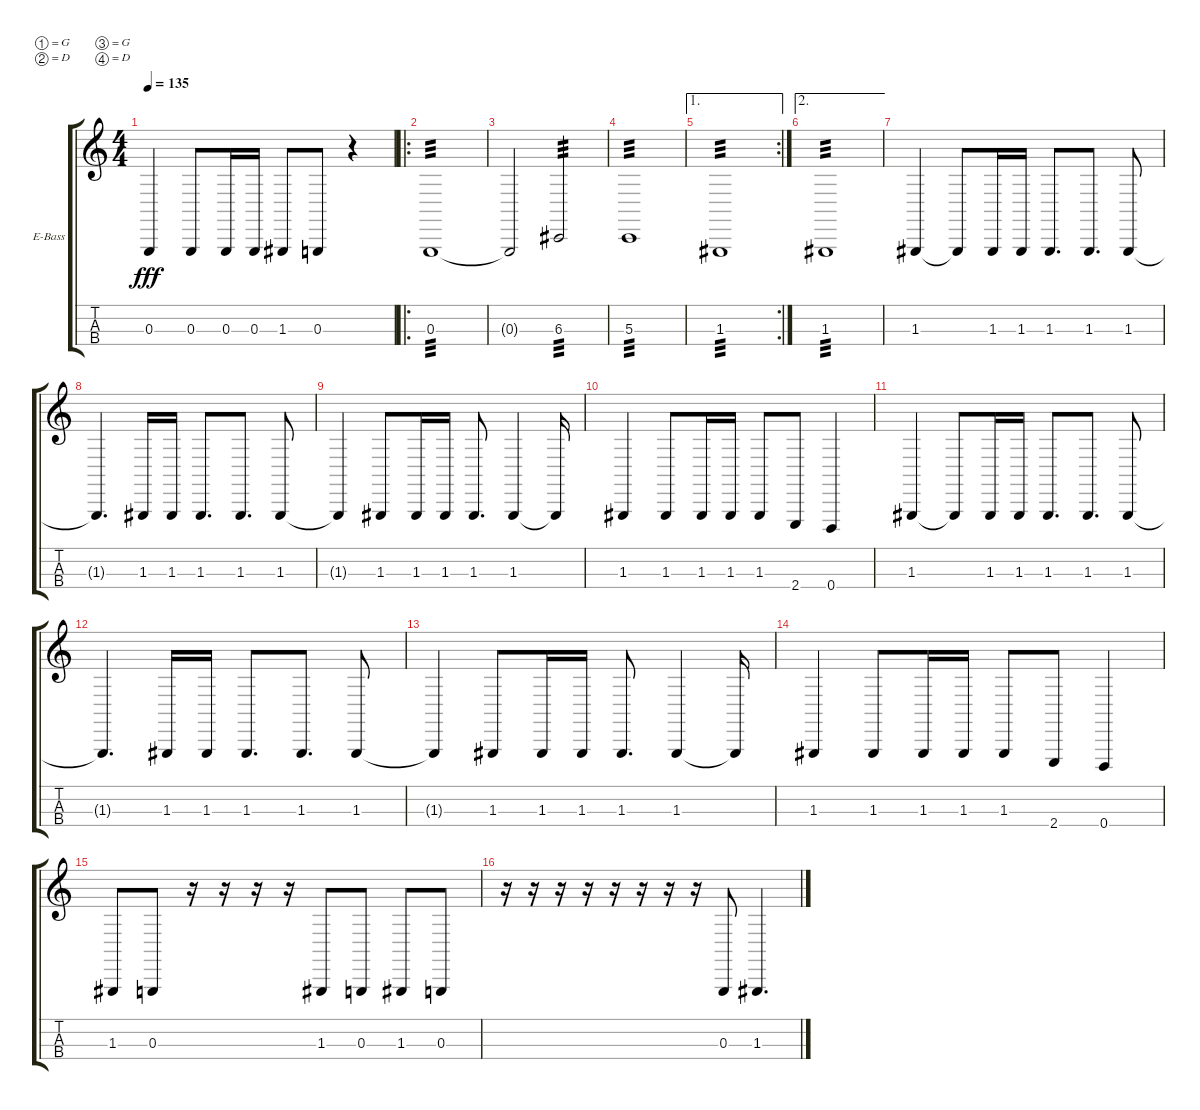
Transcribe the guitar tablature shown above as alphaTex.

\bracketExtendMode groupsimilarinstruments
\firstSystemTrackNameOrientation horizontal
\otherSystemsTrackNameOrientation horizontal
\track ("James" "E-Bass") {instrument electricbassfinger}
\staff {score tabs}
\tuning (G1 D1 G0 D0)
\ts (4 4)
\tempo 135
\clef g2
\ks c
0.3.4{dy fff} 0.3.8 0.3.16 0.3.16 1.3.8 0.3.8 r.4 |
\ro
0.3.1{tp 3} |
0.3{t}.2 6.3.2{tp 3} |
5.3.1{tp 3} |
\ae 1
\rc 2
1.3.1{tp 3} |
\ae 2
1.3.1{tp 3} |
1.3.4 1.3{t}.8 1.3.16 1.3.16 1.3.8{d} 1.3.8{d} 1.3.8 |
1.3{t}.4{d} 1.3.16 1.3.16 1.3.8{d} 1.3.8{d} 1.3.8 |
1.3{t}.4 1.3.8 1.3.16 1.3.16 1.3.8{d} 1.3.4 1.3{t}.16 |
1.3.4 1.3.8 1.3.16 1.3.16 1.3.8 2.4.8 0.4.4 |
1.3.4 1.3{t}.8 1.3.16 1.3.16 1.3.8{d} 1.3.8{d} 1.3.8 |
1.3{t}.4{d} 1.3.16 1.3.16 1.3.8{d} 1.3.8{d} 1.3.8 |
1.3{t}.4 1.3.8 1.3.16 1.3.16 1.3.8{d} 1.3.4 1.3{t}.16 |
1.3.4 1.3.8 1.3.16 1.3.16 1.3.8 2.4.8 0.4.4 |
1.3.8 0.3.8 r.16 r.16 r.16 r.16 1.3.8 0.3.8 1.3.8 0.3.8 |
r.16 r.16 r.16 r.16 r.16 r.16 r.16 r.16 0.3.8 1.3.4{d}
